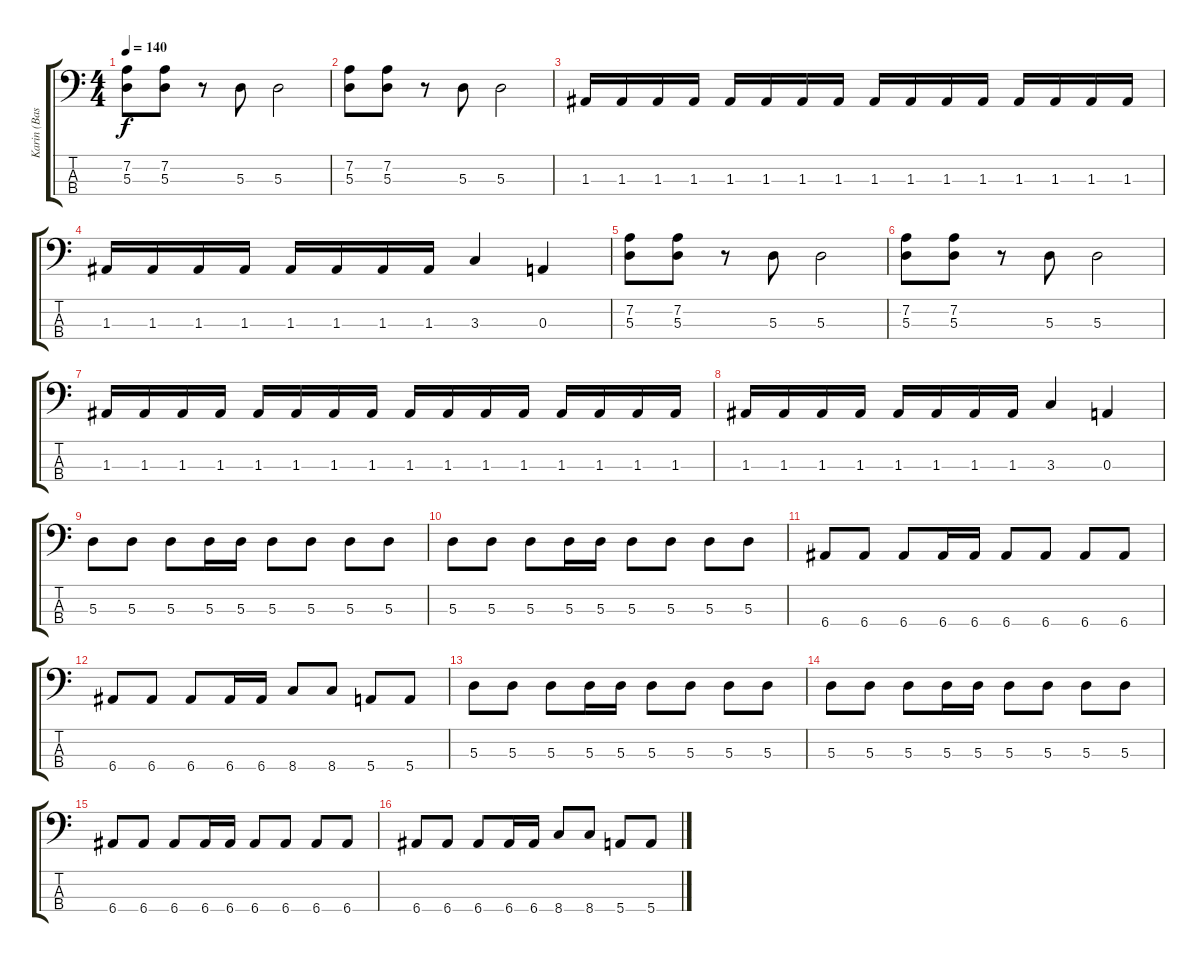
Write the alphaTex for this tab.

\track ("Karin (Bass)" "Karin (Bas") {instrument electricbassfinger}
\staff {score tabs}
\tuning (G2 D2 A1 E1) {hide}
\ts (4 4)
\tempo 140
\clef f4
\ks c
(7.2 5.3).8{dy f} (7.2 5.3).8 r.8 5.3.8 5.3.2 |
(7.2 5.3).8 (7.2 5.3).8 r.8 5.3.8 5.3.2 |
1.3.16 1.3.16 1.3.16 1.3.16 1.3.16 1.3.16 1.3.16 1.3.16 1.3.16 1.3.16 1.3.16 1.3.16 1.3.16 1.3.16 1.3.16 1.3.16 |
1.3.16 1.3.16 1.3.16 1.3.16 1.3.16 1.3.16 1.3.16 1.3.16 3.3.4 0.3.4 |
(7.2 5.3).8 (7.2 5.3).8 r.8 5.3.8 5.3.2 |
(7.2 5.3).8 (7.2 5.3).8 r.8 5.3.8 5.3.2 |
1.3.16 1.3.16 1.3.16 1.3.16 1.3.16 1.3.16 1.3.16 1.3.16 1.3.16 1.3.16 1.3.16 1.3.16 1.3.16 1.3.16 1.3.16 1.3.16 |
1.3.16 1.3.16 1.3.16 1.3.16 1.3.16 1.3.16 1.3.16 1.3.16 3.3.4 0.3.4 |
5.3.8 5.3.8 5.3.8 5.3.16 5.3.16 5.3.8 5.3.8 5.3.8 5.3.8 |
5.3.8 5.3.8 5.3.8 5.3.16 5.3.16 5.3.8 5.3.8 5.3.8 5.3.8 |
6.4.8 6.4.8 6.4.8 6.4.16 6.4.16 6.4.8 6.4.8 6.4.8 6.4.8 |
6.4.8 6.4.8 6.4.8 6.4.16 6.4.16 8.4.8 8.4.8 5.4.8 5.4.8 |
5.3.8 5.3.8 5.3.8 5.3.16 5.3.16 5.3.8 5.3.8 5.3.8 5.3.8 |
5.3.8 5.3.8 5.3.8 5.3.16 5.3.16 5.3.8 5.3.8 5.3.8 5.3.8 |
6.4.8 6.4.8 6.4.8 6.4.16 6.4.16 6.4.8 6.4.8 6.4.8 6.4.8 |
6.4.8 6.4.8 6.4.8 6.4.16 6.4.16 8.4.8 8.4.8 5.4.8 5.4.8
